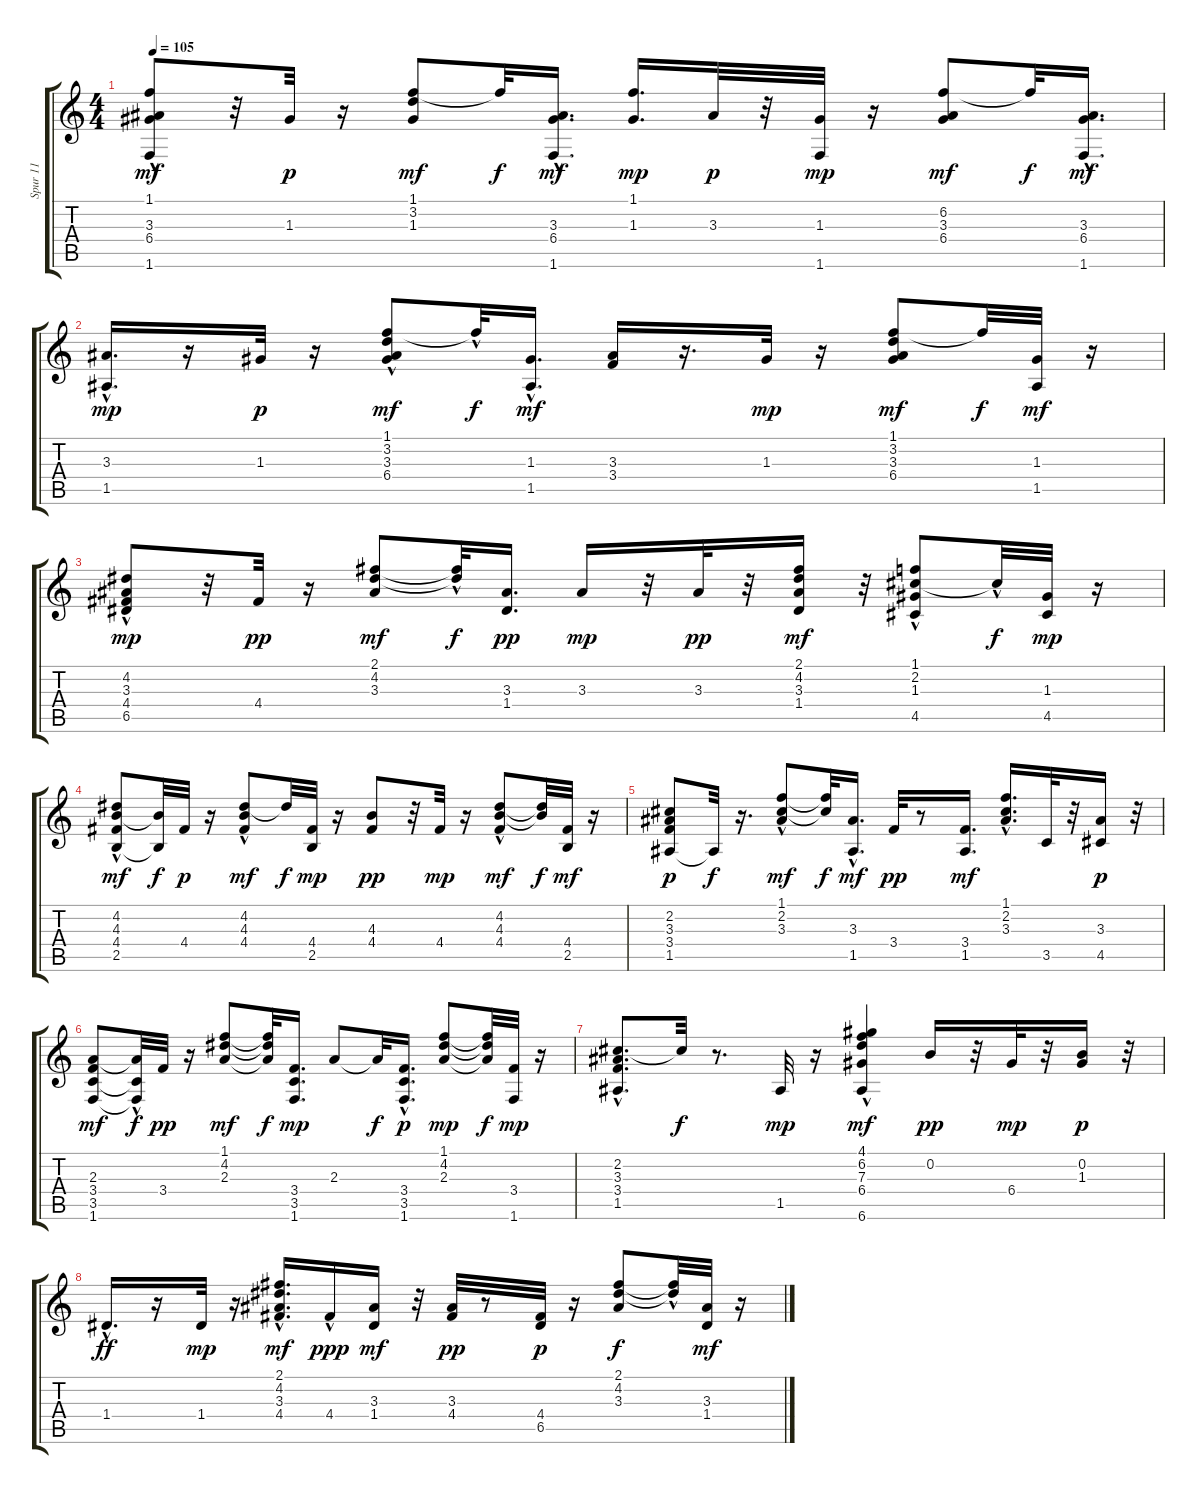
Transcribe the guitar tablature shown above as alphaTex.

\track ("Spur 11" "Spur 11") {instrument acousticguitarsteel}
\staff {score tabs}
\tuning (E4 B3 G3 D3 A2 E2) {hide}
\ts (4 4)
\tempo 105
\clef g2
\ks c
(1.1{hac} 3.3 6.4 1.6).8{dy mf} r.32 1.3.32{dy p} r.16 (1.1 3.2 1.3).8{dy mf} 1.1{t}.32{dy f} (3.3{hac} 6.4 1.6{hac}).16{d dy mf} (1.1 1.3).16{d dy mp} 3.3.32{dy p} r.32 (1.3 1.6).32{dy mp} r.16 (6.2 3.3 6.4).8{dy mf} 6.2{t}.32{dy f} (3.3 6.4{hac} 1.6).16{d dy mf} |
(3.3{hac} 1.5).16{d dy mp} r.16 1.3.32{dy p} r.16 (1.1 3.2 3.3 6.4{hac}).8{dy mf} 1.1{hac t}.32{dy f} (1.3{hac} 1.5).16{d dy mf} (3.3 3.4).16 r.16{d} 1.3.32{dy mp} r.16 (1.1 3.2 3.3 6.4).8{dy mf} 1.1{t}.32{dy f} (1.3 1.5).32{dy mf} r.16 |
(4.2{hac} 3.3 4.4 6.5).8{dy mp} r.32 4.4.32{dy pp} r.16 (2.1 4.2 3.3).8{dy mf} (2.1{hac t} 4.2{hac t}).32{dy f} (3.3 1.4).16{d dy pp} 3.3.16{dy mp} r.32 3.3.32{dy pp} r.32 (2.1 4.2 3.3 1.4).16{dy mf} r.32 (1.1{hac} 2.2 1.3 4.5).8 2.2{hac t}.32{dy f} (1.3 4.5).32{dy mp} r.16 |
(4.2 4.3 4.4{hac} 2.5).8{dy mf} (4.3{t} 2.5{t}).32{dy f} 4.4.32{dy p} r.16 (4.2 4.3 4.4{hac}).8{dy mf} 4.2{t}.32{dy f} (4.4 2.5).32{dy mp} r.16 (4.3 4.4).8{dy pp} r.32 4.4.32{dy mp} r.16 (4.2 4.3 4.4{hac}).8{dy mf} (4.2{t} 4.3{t}).32{dy f} (4.4 2.5).32{dy mf} r.16 |
(2.2 3.3 3.4 1.5).8{dy p} 1.5{t}.32{dy f} r.16{d} (1.1 2.2 3.3{hac}).8{dy mf} (1.1{t} 2.2{t}).32{dy f} (3.3{hac} 1.5{hac}).16{d dy mf} 3.4.32{dy pp} r.8 (3.4 1.5).16{d dy mf} (1.1{hac} 2.2{hac} 3.3).16{d} 3.5.32 r.32 (3.3 4.5).16{dy p} r.32 |
(2.3 3.4 3.5 1.6).8{dy mf} (2.3{t} 3.5{t} 1.6{hac t}).32{dy f} 3.4.32{dy pp} r.16 (1.1 4.2 2.3).8{dy mf} (1.1{t} 4.2{t} 2.3{t}).32{dy f} (3.4 3.5 1.6).16{d dy mp} 2.3.8 2.3{t}.32{dy f} (3.4 3.5 1.6{hac}).16{d dy p} (1.1 4.2 2.3).8{dy mp} (1.1{t} 4.2{t} 2.3{t}).32{dy f} (3.4 1.6).32{dy mp} r.16 |
(2.2{hac} 3.3 3.4 1.5).8{d} 2.2{t}.32{dy f} r.8{d} 1.5.32{dy mp} r.16 (4.1 6.2{hac} 7.3{hac} 6.4{hac} 6.6{hac}).4{dy mf} 0.2.16{dy pp} r.32 6.4.32{dy mp} r.32 (0.2 1.3).16{dy p} r.32 |
1.4{hac}.16{d dy ff} r.16 1.4.32{dy mp} r.16 (2.1{hac} 4.2{hac} 3.3 4.4).16{d dy mf} 4.4{hac}.16{dy ppp} (3.3 1.4).16{dy mf} r.32 (3.3 4.4).32{dy pp} r.8 (4.4 6.5).32{dy p} r.16 (2.1 4.2 3.3).8{dy f} (2.1{hac t} 4.2{hac t}).32 (3.3 1.4).32{dy mf} r.16
